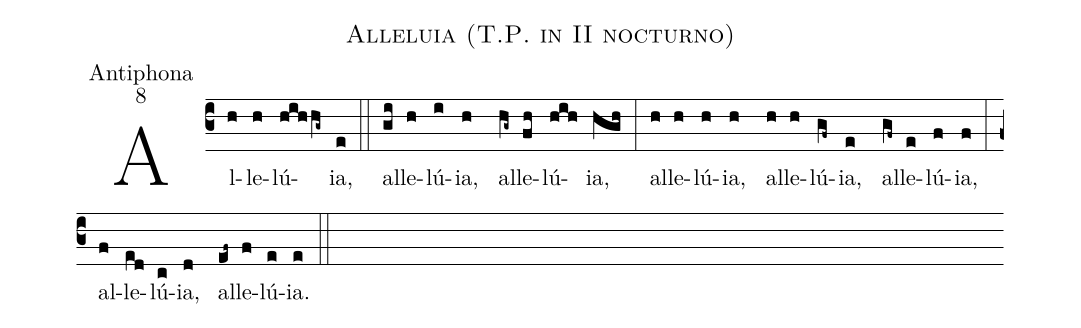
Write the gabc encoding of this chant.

name:Alleluia (T.P. in II nocturno);
office-part:Antiphona;
mode:8;
%%
(c3)Al(h)le(h)lú(hih/hg~)ia, (e) (::) al(gi)le(h)lú(i)ia, (h) al(hg~)le(fh)lú(hih)ia, (hgh) (:) al(h)le(h)lú(h)ia, (h) al(h)le(h)lú(gf~)ia, (e) al(gf~)le(e)lú(f)ia, (f) (:) al(f)le(ed)lú(c)ia, (d) al(ef~)le(f)lú(e)ia. (e) (::)
